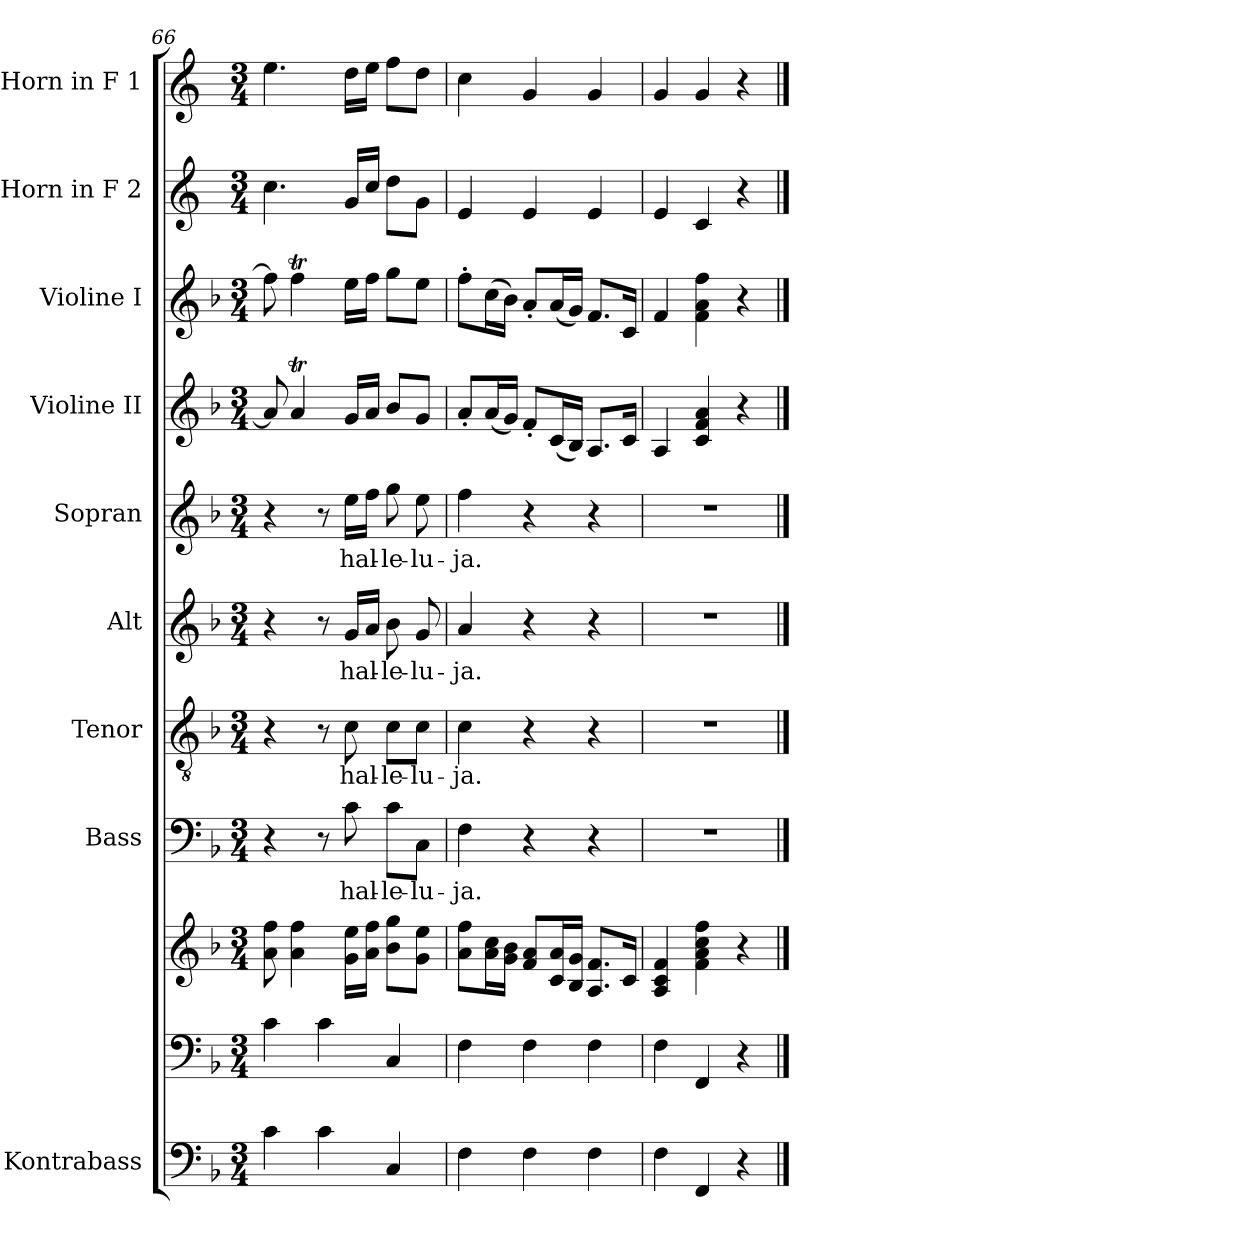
**kern	**kern	**kern	**kern	**text	**kern	**text	**kern	**text	**kern	**text	**kern	**kern	**kern	**kern
*part10	*part9	*part9	*part8	*part8	*part7	*part7	*part6	*part6	*part5	*part5	*part4	*part3	*part2	*part1
*staff11	*staff10	*staff9	*staff8	*staff8	*staff7	*staff7	*staff6	*staff6	*staff5	*staff5	*staff4	*staff3	*staff2	*staff1
*I"Kontrabass	*	*	*I"Bass	*	*I"Tenor	*	*I"Alt	*	*I"Sopran	*	*I"Violine II	*I"Violine I	*I"Horn in F 2	*I"Horn in F 1
*I'Kb.	*	*	*I'B	*	*I'T	*	*I'A	*	*I'S	*	*I'Vl. II	*I'Vl. I	*I'Hrn. 2	*I'Hrn. 1
*clefF4	*clefF4	*clefG2	*clefF4	*	*clefGv2	*	*clefG2	*	*clefG2	*	*clefG2	*clefG2	*clefG2	*clefG2
*ITrd7c12	*	*	*	*	*	*	*	*	*	*	*	*	*ITrd4c7	*ITrd4c7
*k[b-]	*k[b-]	*k[b-]	*k[b-]	*	*k[b-]	*	*k[b-]	*	*k[b-]	*	*k[b-]	*k[b-]	*k[b-]	*k[b-]
*F:	*F:	*F:	*F:	*	*F:	*	*F:	*	*F:	*	*F:	*F:	*F:	*F:
*M3/4	*M3/4	*M3/4	*M3/4	*	*M3/4	*	*M3/4	*	*M3/4	*	*M3/4	*M3/4	*M3/4	*M3/4
=66	=66	=66	=66	=66	=66	=66	=66	=66	=66	=66	=66	=66	=66	=66
4C\	4c\	8a\ 8ff\	4r	.	4r	.	4r	.	4r	.	8a/]	8ff\]	4.f\	4.a\
.	.	4a\ 4ff\	.	.	.	.	.	.	.	.	4at/	4ffT\	.	.
4C\	4c\	.	8r	.	8r	.	8r	.	8r	.	.	.	.	.
!	!	!	!	!LO:LY:b	!	!LO:LY:b	!	!LO:LY:b	!	!LO:LY:b	!	!	!	!
.	.	16g\ 16ee\LL	8c\	hal-	8c\	hal-	16g/LL	hal-	16ee\LL	hal-	16g/LL	16ee\LL	16c/LL	16g\LL
.	.	16a\ 16ff\JJ	.	.	.	.	16a/JJ	.	16ff\JJ	.	16a/JJ	16ff\JJ	16f/JJ	16a\JJ
!	!	!	!	!LO:LY:b	!	!LO:LY:b	!	!LO:LY:b	!	!LO:LY:b	!	!	!	!
4CC/	4C/	8b-\ 8gg\L	8c\L	-le-	8c\L	-le-	8b-\	-le-	8gg\	-le-	8b-/L	8gg\L	8g\L	8b-\L
!	!	!	!	!LO:LY:b	!	!LO:LY:b	!	!LO:LY:b	!	!LO:LY:b	!	!	!	!
.	.	8g\ 8ee\J	8C\J	-lu-	8c\J	-lu-	8g/	-lu-	8ee\	-lu-	8g/J	8ee\J	8c\J	8g\J
=67	=67	=67	=67	=67	=67	=67	=67	=67	=67	=67	=67	=67	=67	=67
!	!	!	!	!LO:LY:b	!	!LO:LY:b	!	!LO:LY:b	!	!LO:LY:b	!	!	!	!
4FF\	4F\	8a\ 8ff\L	4F\	-ja.	4c\	-ja.	4a/	-ja.	4ff\	-ja.	8a'</L	8ff'>\L	4A/	4f\
.	.	16a\ 16cc\L	.	.	.	.	.	.	.	.	(<16a/L	(>16cc\L	.	.
.	.	16g\ 16b-\JJ	.	.	.	.	.	.	.	.	16g/JJ)	16b-\JJ)	.	.
4FF\	4F\	8f/ 8a/L	4r	.	4r	.	4r	.	4r	.	8f'</L	8a'</L	4A/	4c/
.	.	16c/ 16a/L	.	.	.	.	.	.	.	.	(<16c/L	(<16a/L	.	.
.	.	16B-/ 16g/JJ	.	.	.	.	.	.	.	.	16B-/JJ)	16g/JJ)	.	.
4FF\	4F\	8.A/ 8.f/L	4r	.	4r	.	4r	.	4r	.	8.A/L	8.f/L	4A/	4c/
.	.	16c/Jk	.	.	.	.	.	.	.	.	16c/Jk	16c/Jk	.	.
=68	=68	=68	=68	=68	=68	=68	=68	=68	=68	=68	=68	=68	=68	=68
4FF\	4F\	4A/ 4c/ 4f/	2.r	.	2.r	.	2.r	.	2.r	.	4A/	4f/	4A/	4c/
4FFF/	4FF/	4f\ 4a\ 4cc\ 4ff\	.	.	.	.	.	.	.	.	4c/ 4f/ 4a/	4f\ 4a\ 4ff\	4F/	4c/
4r	4r	4r	.	.	.	.	.	.	.	.	4r	4r	4r	4r
==	==	==	==	==	==	==	==	==	==	==	==	==	==	==
*-	*-	*-	*-	*-	*-	*-	*-	*-	*-	*-	*-	*-	*-	*-
